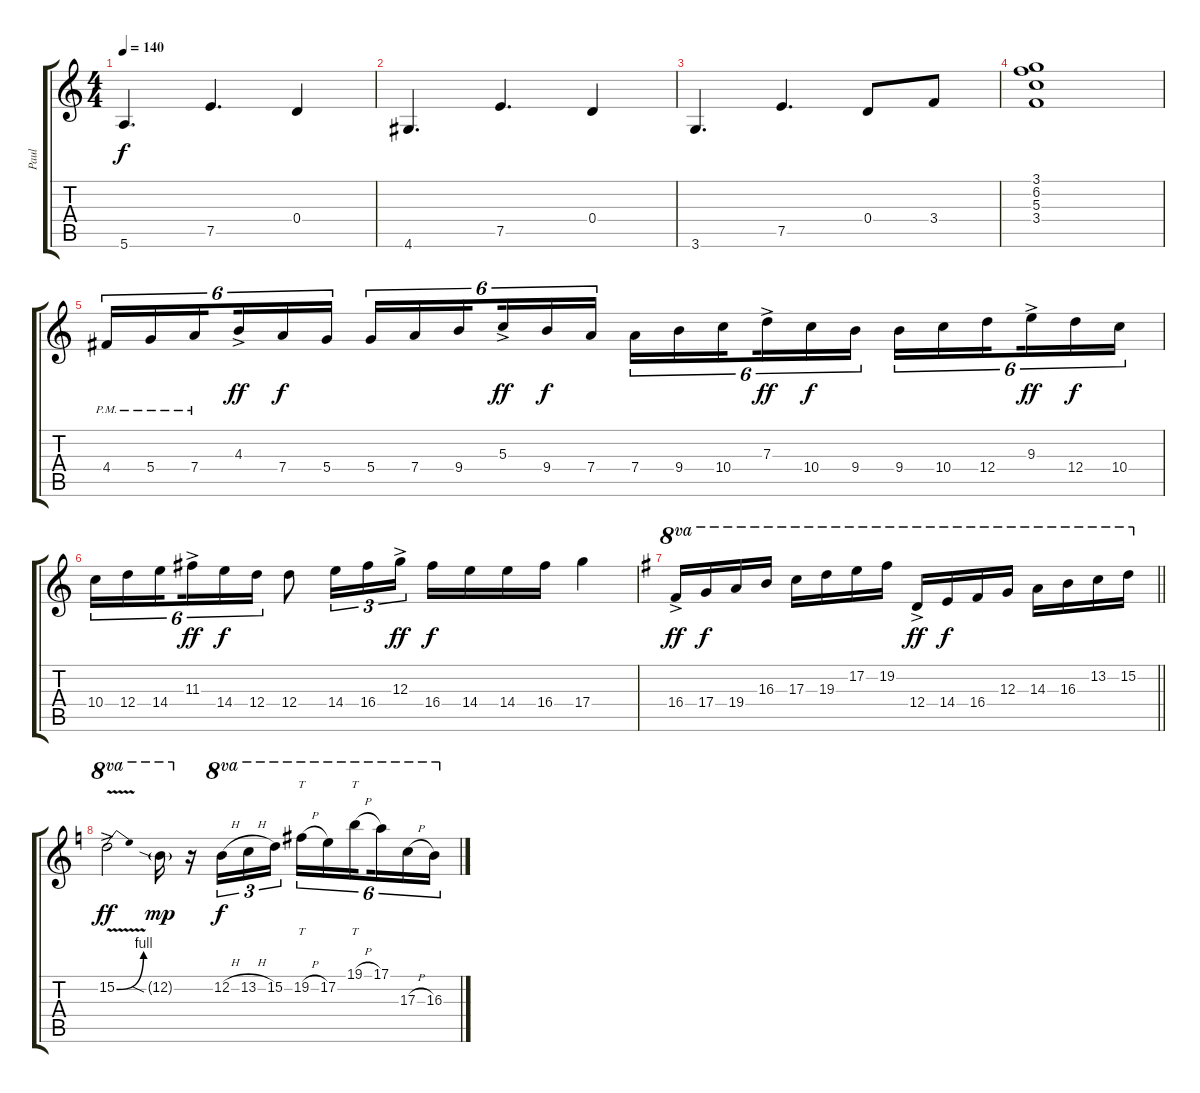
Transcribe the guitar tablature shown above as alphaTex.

\track ("Paul" "Paul") {instrument distortionguitar}
\staff {score tabs}
\tuning (E4 B3 G3 D3 A2 E2) {hide}
\ts (4 4)
\tempo 140
\clef g2
\ks c
5.6.4{d dy f} 7.5.4{d} 0.4.4 |
4.6.4{d} 7.5.4{d} 0.4.4 |
3.6.4{d} 7.5.4{d} 0.4.8 3.4.8 |
(3.1 6.2 5.3 3.4).1 |
4.4{pm}.16{tu (6 4)} 5.4{pm}.16{tu (6 4)} 7.4{pm}.16{tu (6 4) beam splitsecondary} 4.3{ac}.16{tu (6 4) dy ff} 7.4.16{tu (6 4) dy f} 5.4.16{tu (6 4)} 5.4.16{tu (6 4)} 7.4.16{tu (6 4)} 9.4.16{tu (6 4) beam splitsecondary} 5.3{ac}.16{tu (6 4) dy ff} 9.4.16{tu (6 4) dy f} 7.4.16{tu (6 4)} 7.4.16{tu (6 4)} 9.4.16{tu (6 4)} 10.4.16{tu (6 4) beam splitsecondary} 7.3{ac}.16{tu (6 4) dy ff} 10.4.16{tu (6 4) dy f} 9.4.16{tu (6 4)} 9.4.16{tu (6 4)} 10.4.16{tu (6 4)} 12.4.16{tu (6 4) beam splitsecondary} 9.3{ac}.16{tu (6 4) dy ff} 12.4.16{tu (6 4) dy f} 10.4.16{tu (6 4)} |
10.4.16{tu (6 4)} 12.4.16{tu (6 4)} 14.4.16{tu (6 4) beam splitsecondary} 11.3{ac}.16{tu (6 4) dy ff} 14.4.16{tu (6 4) dy f} 12.4.16{tu (6 4)} 12.4.8 14.4.16{tu (3 2)} 16.4.16{tu (3 2)} 12.3{ac}.16{tu (3 2) dy ff} 16.4.16{dy f} 14.4.16 14.4.16 16.4.16 17.4.4 |
\barLineRight lightlight
\ks g
16.4{ac}.16{ot 8va dy ff} 17.4.16{ot 8va dy f} 19.4.16{ot 8va} 16.3.16{ot 8va} 17.3.16{ot 8va} 19.3.16{ot 8va} 17.2.16{ot 8va} 19.2.16{ot 8va} 12.4{ac}.16{ot 8va dy ff} 14.4.16{ot 8va dy f} 16.4.16{ot 8va} 12.3.16{ot 8va} 14.3.16{ot 8va} 16.3.16{ot 8va} 13.2.16{ot 8va} 15.2.16{ot 8va} |
\ks c
15.2{be (bend 0 0 60 4) v ac}.2{ot 8va dy ff} 12.2{sia g}.16{ot 8va dy mp} r.16 12.2{h}.16{tu (3 2) ot 8va dy f} 13.2{h}.16{tu (3 2) ot 8va} 15.2.16{tu (3 2) ot 8va} 19.2{h}.16{tt tu (6 4) ot 8va} 17.2.16{tu (6 4) ot 8va} 19.1{h}.16{tt tu (6 4) ot 8va beam splitsecondary} 17.1.16{tu (6 4) ot 8va} 17.3{h}.16{tu (6 4) ot 8va} 16.3.16{tu (6 4) ot 8va}
